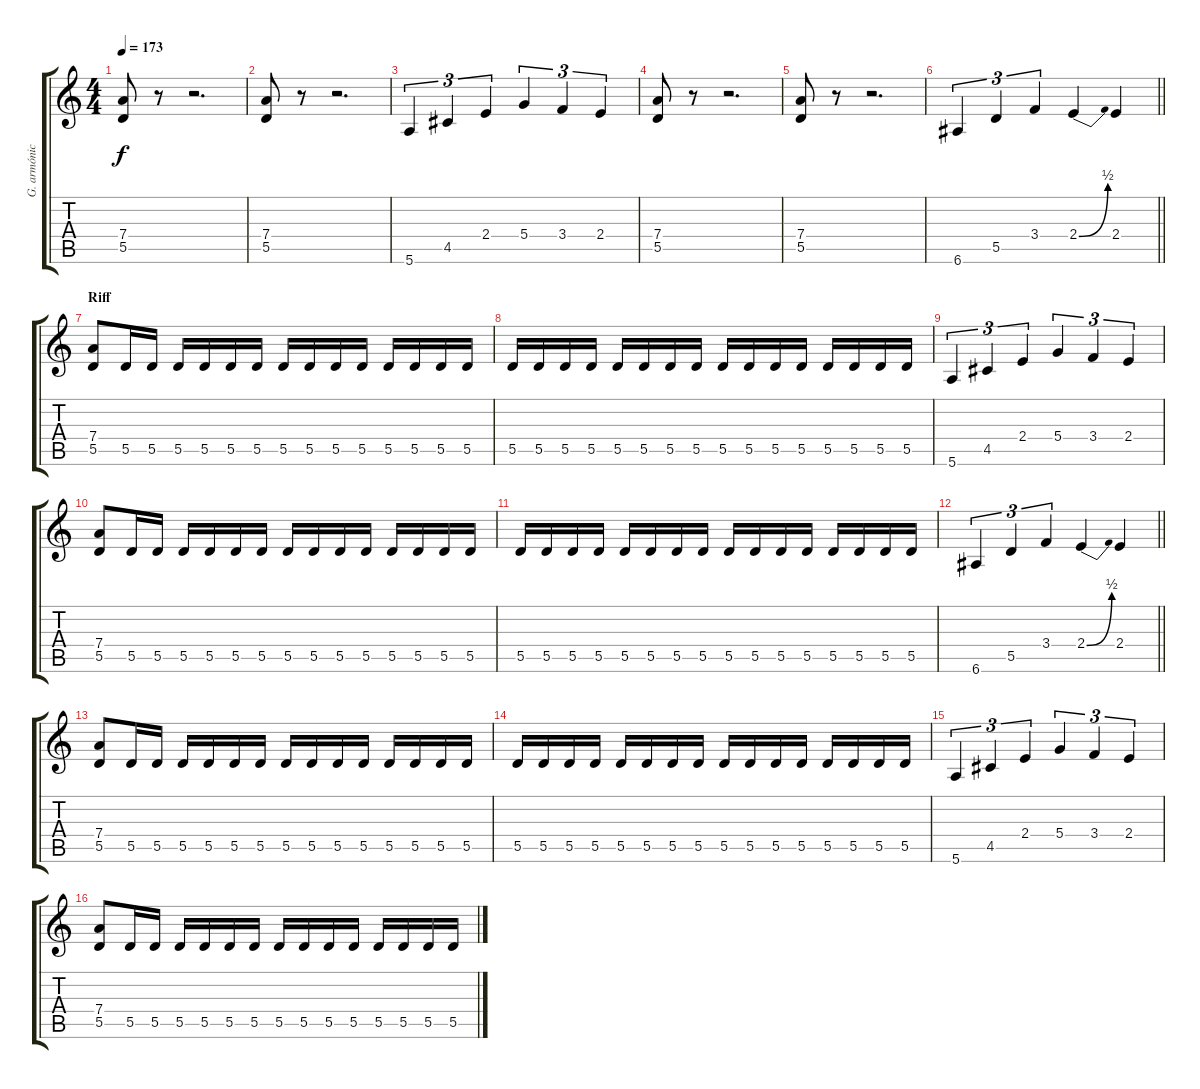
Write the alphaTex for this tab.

\track ("G. armónica" "G. armónic") {instrument distortionguitar}
\staff {score tabs}
\tuning (E4 B3 G3 D3 A2 E2) {hide}
\ts (4 4)
\tempo 173
\clef g2
\ks c
(7.4 5.5).8{dy f instrument distortionguitar} r.8 r.2{d} |
(7.4 5.5).8 r.8 r.2{d} |
5.6.4{tu (3 2)} 4.5.4{tu (3 2)} 2.4.4{tu (3 2)} 5.4.4{tu (3 2)} 3.4.4{tu (3 2)} 2.4.4{tu (3 2)} |
(7.4 5.5).8 r.8 r.2{d} |
(7.4 5.5).8 r.8 r.2{d} |
\barLineRight lightlight
6.6.4{tu (3 2)} 5.5.4{tu (3 2)} 3.4.4{tu (3 2)} 2.4{be (bend 0 0 60 2)}.4 2.4.4 |
\section ("" "Riff")
(7.4 5.5).8 5.5.16 5.5.16 5.5.16 5.5.16 5.5.16 5.5.16 5.5.16 5.5.16 5.5.16 5.5.16 5.5.16 5.5.16 5.5.16 5.5.16 |
5.5.16 5.5.16 5.5.16 5.5.16 5.5.16 5.5.16 5.5.16 5.5.16 5.5.16 5.5.16 5.5.16 5.5.16 5.5.16 5.5.16 5.5.16 5.5.16 |
5.6.4{tu (3 2)} 4.5.4{tu (3 2)} 2.4.4{tu (3 2)} 5.4.4{tu (3 2)} 3.4.4{tu (3 2)} 2.4.4{tu (3 2)} |
(7.4 5.5).8 5.5.16 5.5.16 5.5.16 5.5.16 5.5.16 5.5.16 5.5.16 5.5.16 5.5.16 5.5.16 5.5.16 5.5.16 5.5.16 5.5.16 |
5.5.16 5.5.16 5.5.16 5.5.16 5.5.16 5.5.16 5.5.16 5.5.16 5.5.16 5.5.16 5.5.16 5.5.16 5.5.16 5.5.16 5.5.16 5.5.16 |
\barLineRight lightlight
6.6.4{tu (3 2)} 5.5.4{tu (3 2)} 3.4.4{tu (3 2)} 2.4{be (bend 0 0 60 2)}.4 2.4.4 |
(7.4 5.5).8 5.5.16 5.5.16 5.5.16 5.5.16 5.5.16 5.5.16 5.5.16 5.5.16 5.5.16 5.5.16 5.5.16 5.5.16 5.5.16 5.5.16 |
5.5.16 5.5.16 5.5.16 5.5.16 5.5.16 5.5.16 5.5.16 5.5.16 5.5.16 5.5.16 5.5.16 5.5.16 5.5.16 5.5.16 5.5.16 5.5.16 |
5.6.4{tu (3 2)} 4.5.4{tu (3 2)} 2.4.4{tu (3 2)} 5.4.4{tu (3 2)} 3.4.4{tu (3 2)} 2.4.4{tu (3 2)} |
(7.4 5.5).8 5.5.16 5.5.16 5.5.16 5.5.16 5.5.16 5.5.16 5.5.16 5.5.16 5.5.16 5.5.16 5.5.16 5.5.16 5.5.16 5.5.16
